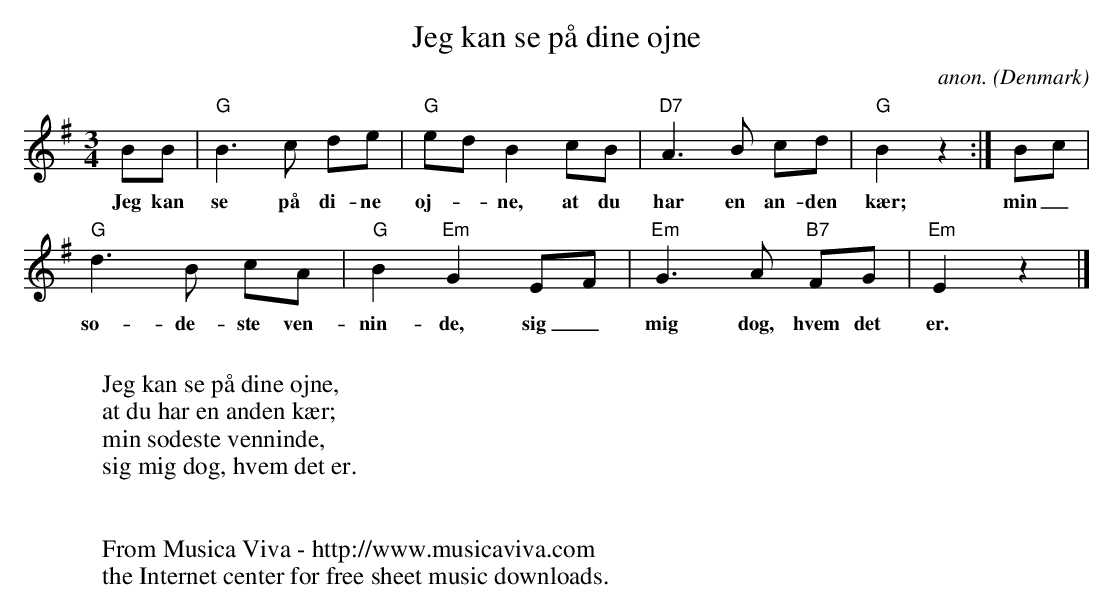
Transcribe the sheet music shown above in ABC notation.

X:1
T:Jeg kan se p\aa dine \ojne
C:anon.
O:Denmark
M:3/4
L:1/8
K:Em
BB|"G"B3c de|"G"edB2cB|"D7"A3B cd|"G"B2 z2:|Bc|
w:Jeg kan se p\aa di-ne \oj--ne, at du har en an-den k\aer; min_
"G"d3B cA|"G"B2"Em"G2EF|"Em"G3A "B7"FG|"Em"E2z2|]
w:s\o-de-ste ven-nin-de, sig_ mig dog, hvem det er.
W:
W:Jeg kan se p\aa dine \ojne,
W:at du har en anden k\aer;
W:min s\odeste venninde,
W:sig mig dog, hvem det er.
W:
W:
W:  From Musica Viva - http://www.musicaviva.com
W:  the Internet center for free sheet music downloads.
